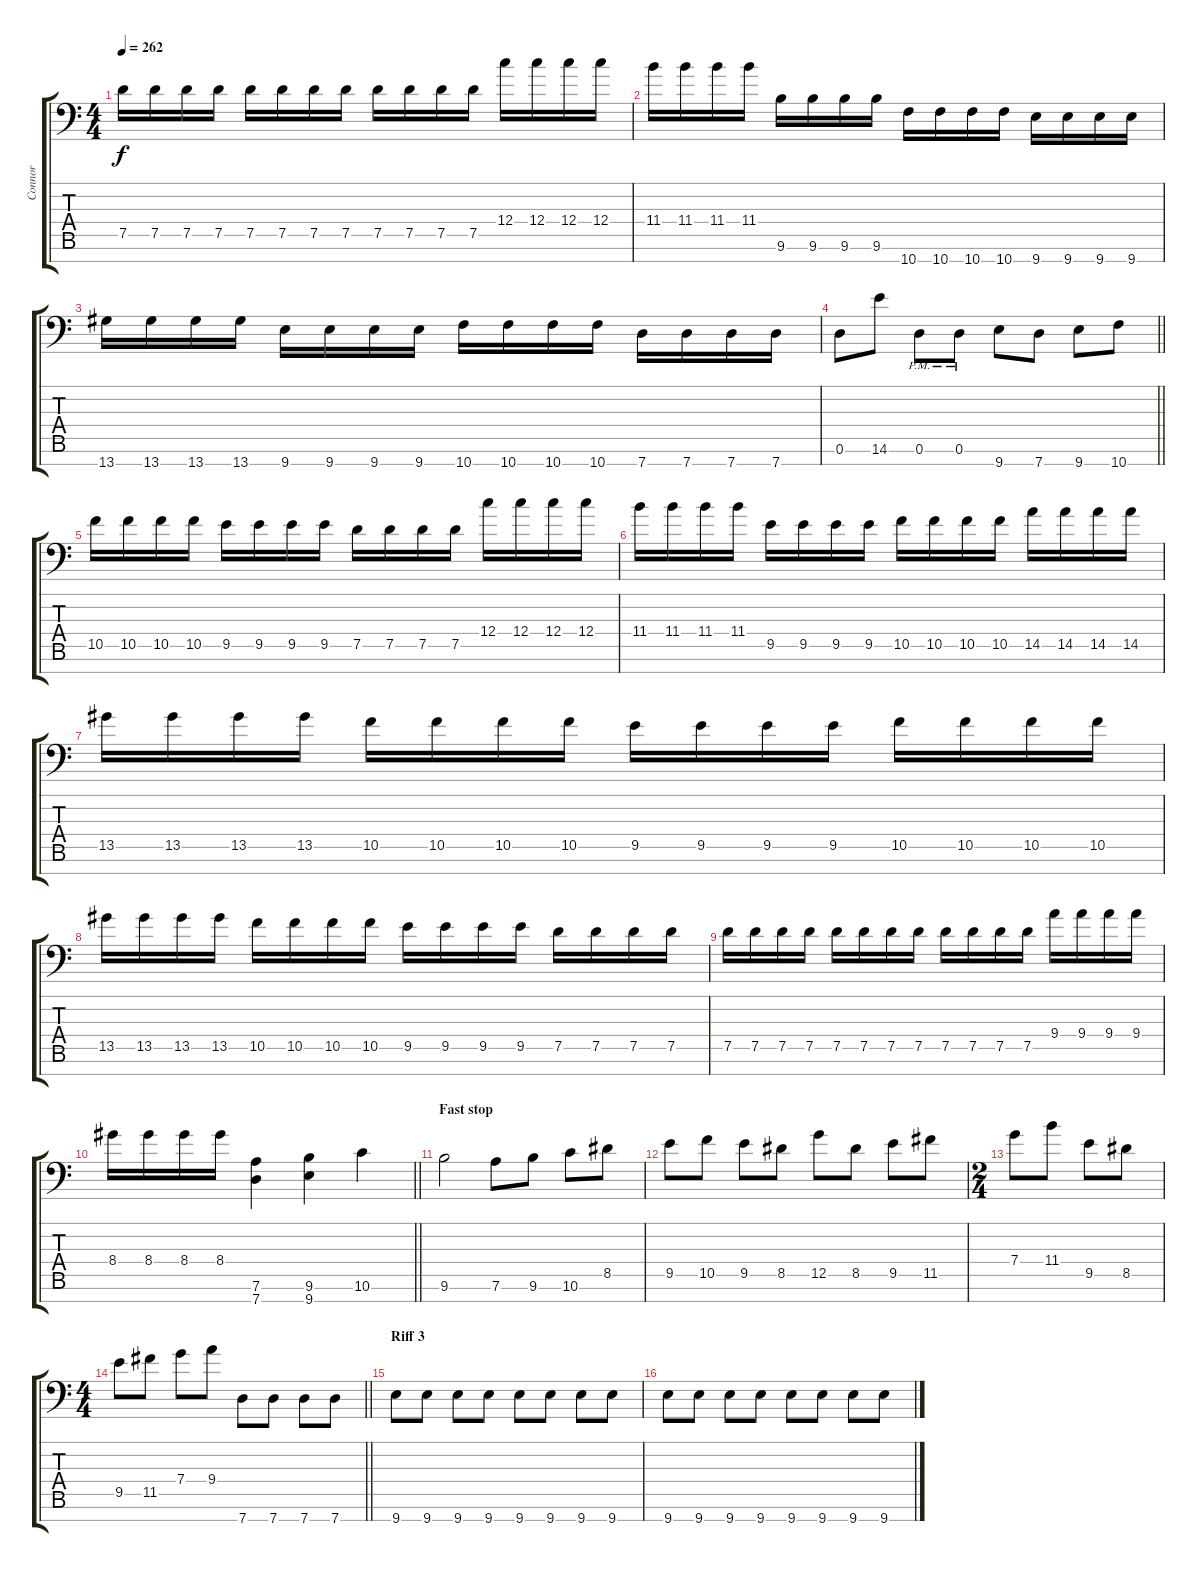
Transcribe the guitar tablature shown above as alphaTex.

\track ("Connor" "Connor") {instrument distortionguitar}
\staff {score tabs}
\tuning (D4 A3 F3 C3 G2 D2 G1) {hide}
\ts (4 4)
\tempo 262
\clef f4
\ks c
7.5.16{dy f} 7.5.16 7.5.16 7.5.16 7.5.16 7.5.16 7.5.16 7.5.16 7.5.16 7.5.16 7.5.16 7.5.16 12.4.16 12.4.16 12.4.16 12.4.16 |
11.4.16 11.4.16 11.4.16 11.4.16 9.6.16 9.6.16 9.6.16 9.6.16 10.7.16 10.7.16 10.7.16 10.7.16 9.7.16 9.7.16 9.7.16 9.7.16 |
13.7.16 13.7.16 13.7.16 13.7.16 9.7.16 9.7.16 9.7.16 9.7.16 10.7.16 10.7.16 10.7.16 10.7.16 7.7.16 7.7.16 7.7.16 7.7.16 |
\barLineRight lightlight
0.6.8 14.6.8 0.6{pm}.8 0.6{pm}.8 9.7.8 7.7.8 9.7.8 10.7.8 |
\section ("" "")
10.5.16 10.5.16 10.5.16 10.5.16 9.5.16 9.5.16 9.5.16 9.5.16 7.5.16 7.5.16 7.5.16 7.5.16 12.4.16 12.4.16 12.4.16 12.4.16 |
11.4.16 11.4.16 11.4.16 11.4.16 9.5.16 9.5.16 9.5.16 9.5.16 10.5.16 10.5.16 10.5.16 10.5.16 14.5.16 14.5.16 14.5.16 14.5.16 |
13.5.16 13.5.16 13.5.16 13.5.16 10.5.16 10.5.16 10.5.16 10.5.16 9.5.16 9.5.16 9.5.16 9.5.16 10.5.16 10.5.16 10.5.16 10.5.16 |
13.5.16 13.5.16 13.5.16 13.5.16 10.5.16 10.5.16 10.5.16 10.5.16 9.5.16 9.5.16 9.5.16 9.5.16 7.5.16 7.5.16 7.5.16 7.5.16 |
7.5.16 7.5.16 7.5.16 7.5.16 7.5.16 7.5.16 7.5.16 7.5.16 7.5.16 7.5.16 7.5.16 7.5.16 9.4.16 9.4.16 9.4.16 9.4.16 |
\barLineRight lightlight
8.4.16 8.4.16 8.4.16 8.4.16 (7.6 7.7).4 (9.6 9.7).4 10.6.4 |
\section ("" "Fast stop ")
9.6.2 7.6.8 9.6.8 10.6.8 8.5.8 |
9.5.8 10.5.8 9.5.8 8.5.8 12.5.8 8.5.8 9.5.8 11.5.8 |
\ts (2 4)
7.4.8 11.4.8 9.5.8 8.5.8 |
\ts (4 4)
\barLineRight lightlight
9.5.8 11.5.8 7.4.8 9.4.8 7.7.8 7.7.8 7.7.8 7.7.8 |
\section ("" "Riff 3")
9.7.8 9.7.8 9.7.8 9.7.8 9.7.8 9.7.8 9.7.8 9.7.8 |
9.7.8 9.7.8 9.7.8 9.7.8 9.7.8 9.7.8 9.7.8 9.7.8
